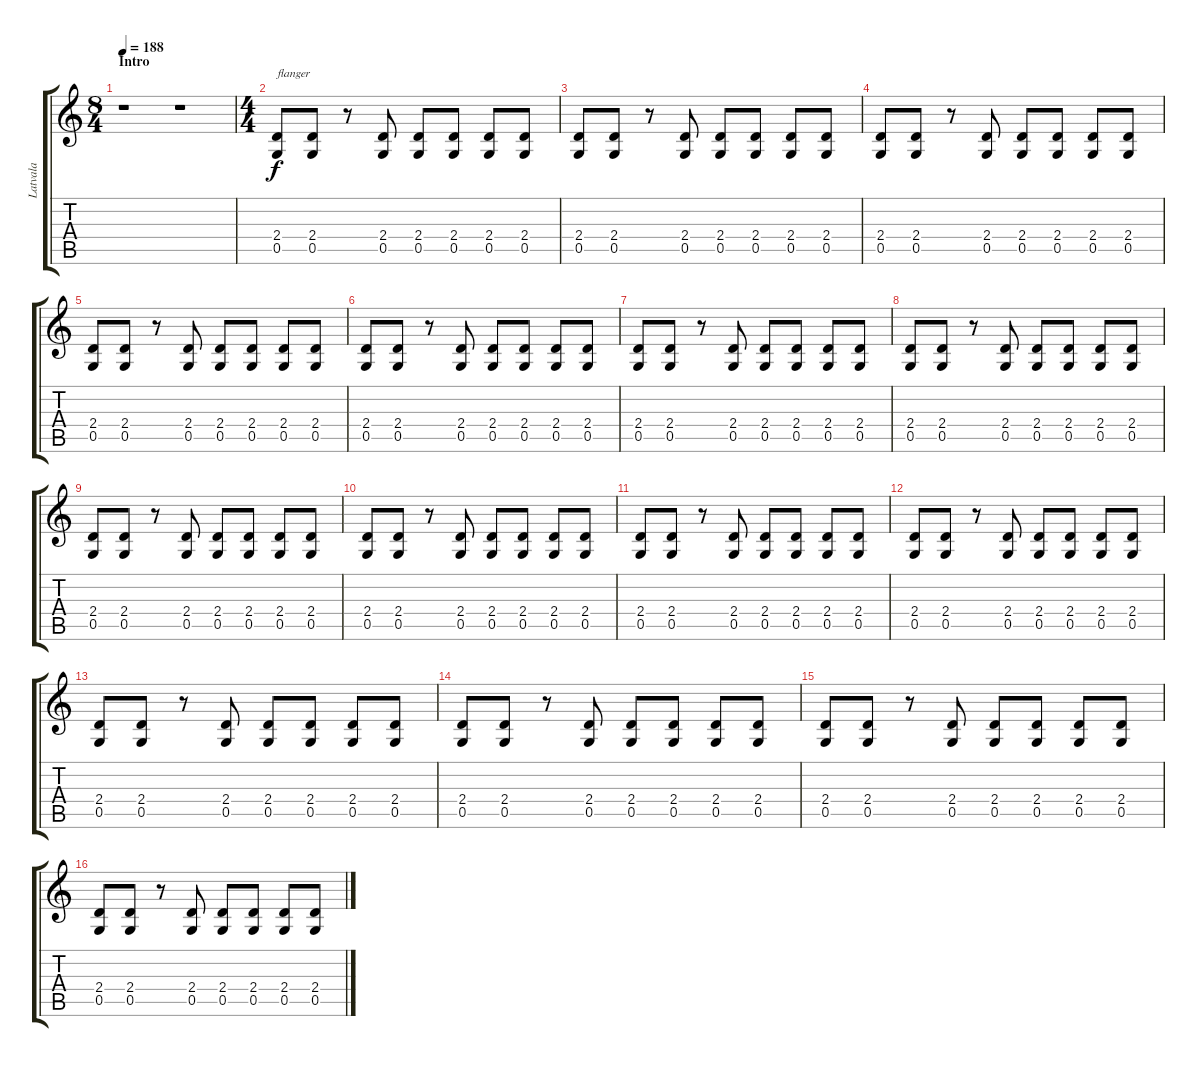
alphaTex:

\track ("Latvala" "Latvala") {instrument overdrivenguitar}
\staff {score tabs}
\tuning (D4 A3 F3 C3 G2 D2) {hide}
\ts (8 4)
\section ("" "Intro")
\tempo 188
\clef g2
\ks c
r.1{dy f instrument overdrivenguitar} r.1 |
\ts (4 4)
(2.4 0.5).8{txt "flanger"} (2.4 0.5).8 r.8 (2.4 0.5).8 (2.4 0.5).8 (2.4 0.5).8 (2.4 0.5).8 (2.4 0.5).8 |
(2.4 0.5).8 (2.4 0.5).8 r.8 (2.4 0.5).8 (2.4 0.5).8 (2.4 0.5).8 (2.4 0.5).8 (2.4 0.5).8 |
(2.4 0.5).8 (2.4 0.5).8 r.8 (2.4 0.5).8 (2.4 0.5).8 (2.4 0.5).8 (2.4 0.5).8 (2.4 0.5).8 |
(2.4 0.5).8 (2.4 0.5).8 r.8 (2.4 0.5).8 (2.4 0.5).8 (2.4 0.5).8 (2.4 0.5).8 (2.4 0.5).8 |
(2.4 0.5).8 (2.4 0.5).8 r.8 (2.4 0.5).8 (2.4 0.5).8 (2.4 0.5).8 (2.4 0.5).8 (2.4 0.5).8 |
(2.4 0.5).8 (2.4 0.5).8 r.8 (2.4 0.5).8 (2.4 0.5).8 (2.4 0.5).8 (2.4 0.5).8 (2.4 0.5).8 |
(2.4 0.5).8 (2.4 0.5).8 r.8 (2.4 0.5).8 (2.4 0.5).8 (2.4 0.5).8 (2.4 0.5).8 (2.4 0.5).8 |
(2.4 0.5).8 (2.4 0.5).8 r.8 (2.4 0.5).8 (2.4 0.5).8 (2.4 0.5).8 (2.4 0.5).8 (2.4 0.5).8 |
(2.4 0.5).8 (2.4 0.5).8 r.8 (2.4 0.5).8 (2.4 0.5).8 (2.4 0.5).8 (2.4 0.5).8 (2.4 0.5).8 |
(2.4 0.5).8 (2.4 0.5).8 r.8 (2.4 0.5).8 (2.4 0.5).8 (2.4 0.5).8 (2.4 0.5).8 (2.4 0.5).8 |
(2.4 0.5).8 (2.4 0.5).8 r.8 (2.4 0.5).8 (2.4 0.5).8 (2.4 0.5).8 (2.4 0.5).8 (2.4 0.5).8 |
(2.4 0.5).8 (2.4 0.5).8 r.8 (2.4 0.5).8 (2.4 0.5).8 (2.4 0.5).8 (2.4 0.5).8 (2.4 0.5).8 |
(2.4 0.5).8 (2.4 0.5).8 r.8 (2.4 0.5).8 (2.4 0.5).8 (2.4 0.5).8 (2.4 0.5).8 (2.4 0.5).8 |
(2.4 0.5).8 (2.4 0.5).8 r.8 (2.4 0.5).8 (2.4 0.5).8 (2.4 0.5).8 (2.4 0.5).8 (2.4 0.5).8 |
(2.4 0.5).8 (2.4 0.5).8 r.8 (2.4 0.5).8 (2.4 0.5).8 (2.4 0.5).8 (2.4 0.5).8 (2.4 0.5).8
